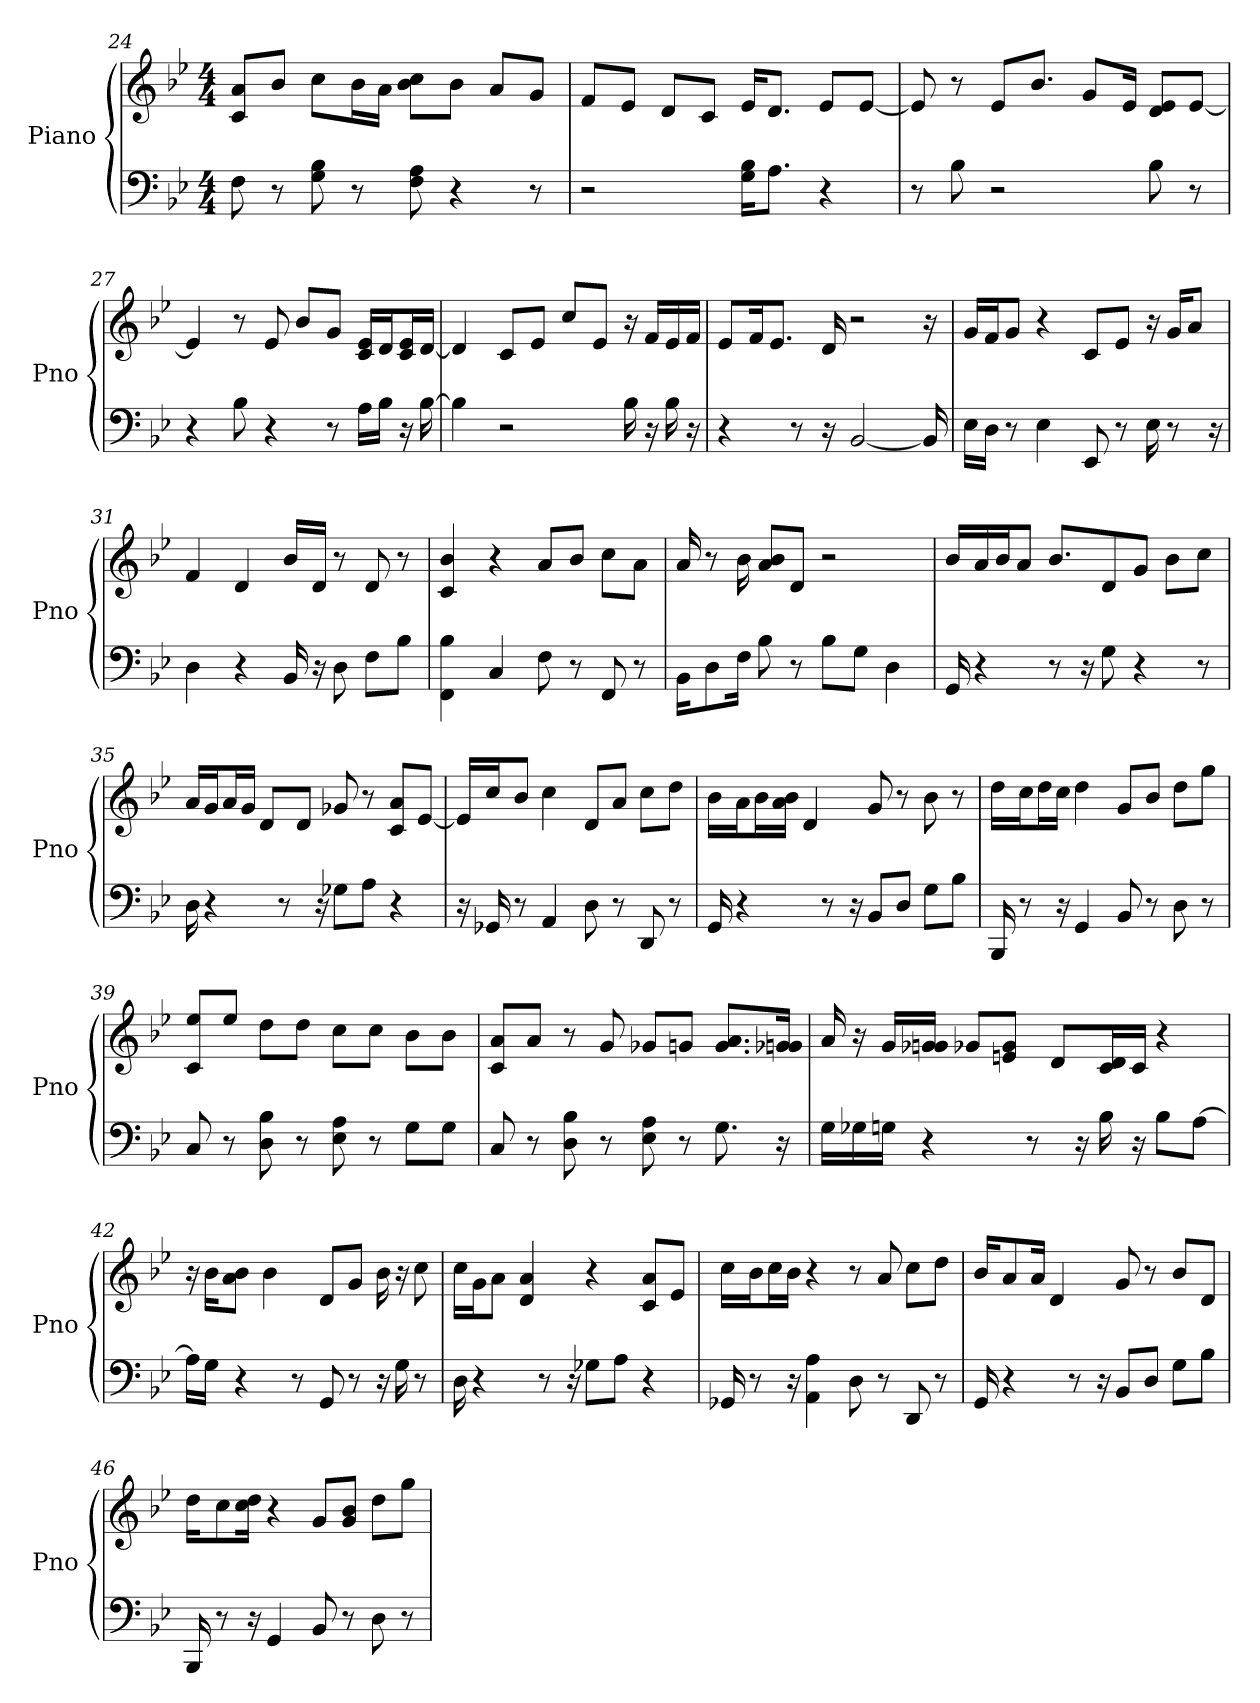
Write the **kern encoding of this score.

**kern	**kern
*part1	*part1
*staff2	*staff1
*I"Piano	*
*I'Pno	*
*clefF4	*clefG2
*k[b-e-]	*k[b-e-]
*B-:	*B-:
*M4/4	*M4/4
=24	=24
8F	8c/ 8a/L
8r	8b-/J
8B- 8G	8cc\L
8r	16b-\L
.	16a\JJ
8F 8A	8b-\ 8cc\L
4r	8b-\J
.	8a/L
8r	8g/J
=25	=25
2r	8f/L
.	8e-/J
.	8d/L
.	8c/J
16B-\ 16G\KL	16e-/KL
8.A\J	8.d/J
4r	8e-/L
.	[8e-/J
=26	=26
8r	8e-]
8B-	8r
2r	8e-/L
.	8.b-/J
.	8g/L
.	16e-/Jk
8B-	8d/ 8e-/L
8r	[8e-/J
=27	=27
4r	4e-]
8B-	8r
4r	8e-
.	8b-/L
8r	8g/J
16A\LL	16c/ 16e-/LL
16B-\JJ	16d/J
16r	16c/ 16e-/L
[16B-	[16d/JJ
=28	=28
4B-]	4d]
2r	8c/L
.	8e-/J
.	8cc/L
.	8e-/J
16B-	16r
16r	16f/LL
16B-	16e-/
16r	16f/JJ
=29	=29
4r	8e-/L
.	16f/K
.	8.e-/J
8r	.
16r	16d
[2BB-	2r
16BB-]	16r
=30	=30
16E-\LL	16g/LL
16D\JJ	16f/J
8r	8g/J
4E-	4r
8EE-	8c/L
8r	8e-/J
16E-	16r
8r	16g/KL
.	8a/J
16r	.
=31	=31
4D	4f
4r	4d
16BB-	16b-/LL
16r	16d/JJ
8D	8r
8F\L	8d
8B-\J	8r
=32	=32
4B- 4FF	4c 4b-
4C	4r
8F	8a/L
8r	8b-/J
8FF	8cc\L
8r	8a\J
=33	=33
16BB-\KL	16a
8D\	8r
16F\Jk	16b-
8B-	8a/ 8b-/L
8r	8d/J
8B-\L	2r
8G\J	.
4D	.
=34	=34
16GG	16b-/LL
4r	16a/J
.	16b-/K
.	8a/J
8r	8.b-/L
16r	.
8G	8d/
4r	8g/J
.	8b-\L
8r	8cc\J
=35	=35
16D	16a/LL
4r	16g/J
.	16a/L
.	16g/JJ
.	8d/L
8r	.
.	8d/J
16r	.
8G-\L	8g-
8A\J	8r
4r	8a/ 8c/L
.	[8e-/J
=36	=36
16r	16e-/LL]
16GG-	16cc/J
8r	8b-/J
4AA	4cc
8D	8d/L
8r	8a/J
8DD	8cc\L
8r	8dd\J
=37	=37
16GG	16b-\LL
4r	16a\J
.	16b-\L
.	16a\ 16b-\JJ
.	4d
8r	.
16r	.
8BB-/L	8g
8D/J	8r
8G\L	8b-
8B-\J	8r
=38	=38
16BBB-	16dd\LL
8r	16cc\J
.	16dd\L
16r	16cc\JJ
4GG	4dd
8BB-	8g/L
8r	8b-/J
8D	8dd\L
8r	8gg\J
=39	=39
8C	8c/ 8ee-/L
8r	8ee-/J
8B- 8D	8dd\L
8r	8dd\J
8A 8E-	8cc\L
8r	8cc\J
8G\L	8b-\L
8G\J	8b-\J
=40	=40
8C	8c/ 8a/L
8r	8a/J
8B- 8D	8r
8r	8g
8A 8E-	8g-/L
8r	8g/J
8.G	8.a/ 8.g/L
16r	16g-/ 16g/Jk
=41	=41
16G\LL	16a
16G-\	16r
16G\JJ	16g/LL
4r	16g-/ 16g/JJ
.	8g-/L
.	8e/ 8g-/J
8r	.
.	8d/L
16r	.
16B-	16c/ 16d/L
16r	16c/JJ
8B-\L	4r
[8A\J	.
=42	=42
16A\LL]	16r
16G\JJ	16b-\KL
4r	8a\ 8b-\J
.	4b-
8r	.
8GG	8d/L
8r	8g/J
16r	16b-
16G	16r
8r	8cc
=43	=43
16D	16cc\LL
4r	16g\J
.	8a\J
.	4a 4d
8r	.
16r	.
8G-\L	4r
8A\J	.
4r	8a/ 8c/L
.	8e-/J
=44	=44
16GG-	16cc\LL
8r	16b-\J
.	16cc\L
16r	16b-\JJ
4A 4AA	4r
8D	8r
8r	8a
8DD	8cc\L
8r	8dd\J
=45	=45
16GG	16b-/KL
4r	8a/
.	16a/Jk
.	4d
8r	.
16r	.
8BB-/L	8g
8D/J	8r
8G\L	8b-/L
8B-\J	8d/J
=46	=46
16BBB-	16dd\KL
8r	8cc\
16r	16dd\ 16cc\Jk
4GG	4r
8BB-	8g/L
8r	8g/ 8b-/J
8D	8dd\L
8r	8gg\J
=	=
*-	*-
